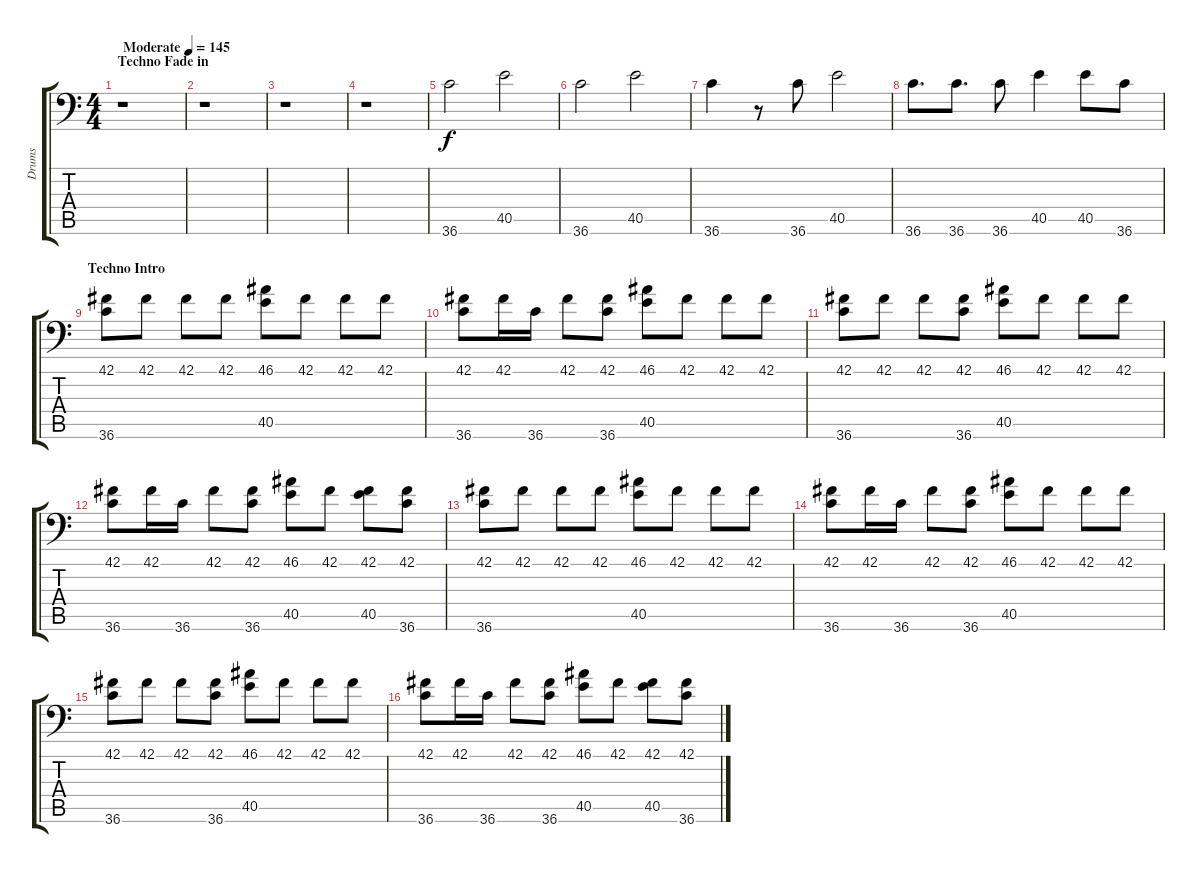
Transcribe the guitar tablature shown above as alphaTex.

\track ("Drums" "Drums") {instrument acousticgrandpiano}
\staff {score tabs}
\tuning (C-1 C-1 C-1 C-1 C-1 C-1) {hide}
\ts (4 4)
\section ("" "Techno Fade in")
\tempo (145 "Moderate")
\clef f4
\ks c
r.1{dy f instrument acousticgrandpiano} |
r.1 |
r.1 |
r.1 |
36.6.2 40.5.2 |
36.6.2 40.5.2 |
36.6.4 r.8 36.6.8 40.5.2 |
36.6.8{d} 36.6.8{d} 36.6.8 40.5.4 40.5.8 36.6.8 |
\section ("" "Techno Intro")
(42.1 36.6).8 42.1.8 42.1.8 42.1.8 (46.1 40.5).8 42.1.8 42.1.8 42.1.8 |
(42.1 36.6).8 42.1.16 36.6.16 42.1.8 (42.1 36.6).8 (46.1 40.5).8 42.1.8 42.1.8 42.1.8 |
(42.1 36.6).8 42.1.8 42.1.8 (42.1 36.6).8 (46.1 40.5).8 42.1.8 42.1.8 42.1.8 |
(42.1 36.6).8 42.1.16 36.6.16 42.1.8 (42.1 36.6).8 (46.1 40.5).8 42.1.8 (42.1 40.5).8 (42.1 36.6).8 |
(42.1 36.6).8 42.1.8 42.1.8 42.1.8 (46.1 40.5).8 42.1.8 42.1.8 42.1.8 |
(42.1 36.6).8 42.1.16 36.6.16 42.1.8 (42.1 36.6).8 (46.1 40.5).8 42.1.8 42.1.8 42.1.8 |
(42.1 36.6).8 42.1.8 42.1.8 (42.1 36.6).8 (46.1 40.5).8 42.1.8 42.1.8 42.1.8 |
(42.1 36.6).8 42.1.16 36.6.16 42.1.8 (42.1 36.6).8 (46.1 40.5).8 42.1.8 (42.1 40.5).8 (42.1 36.6).8
